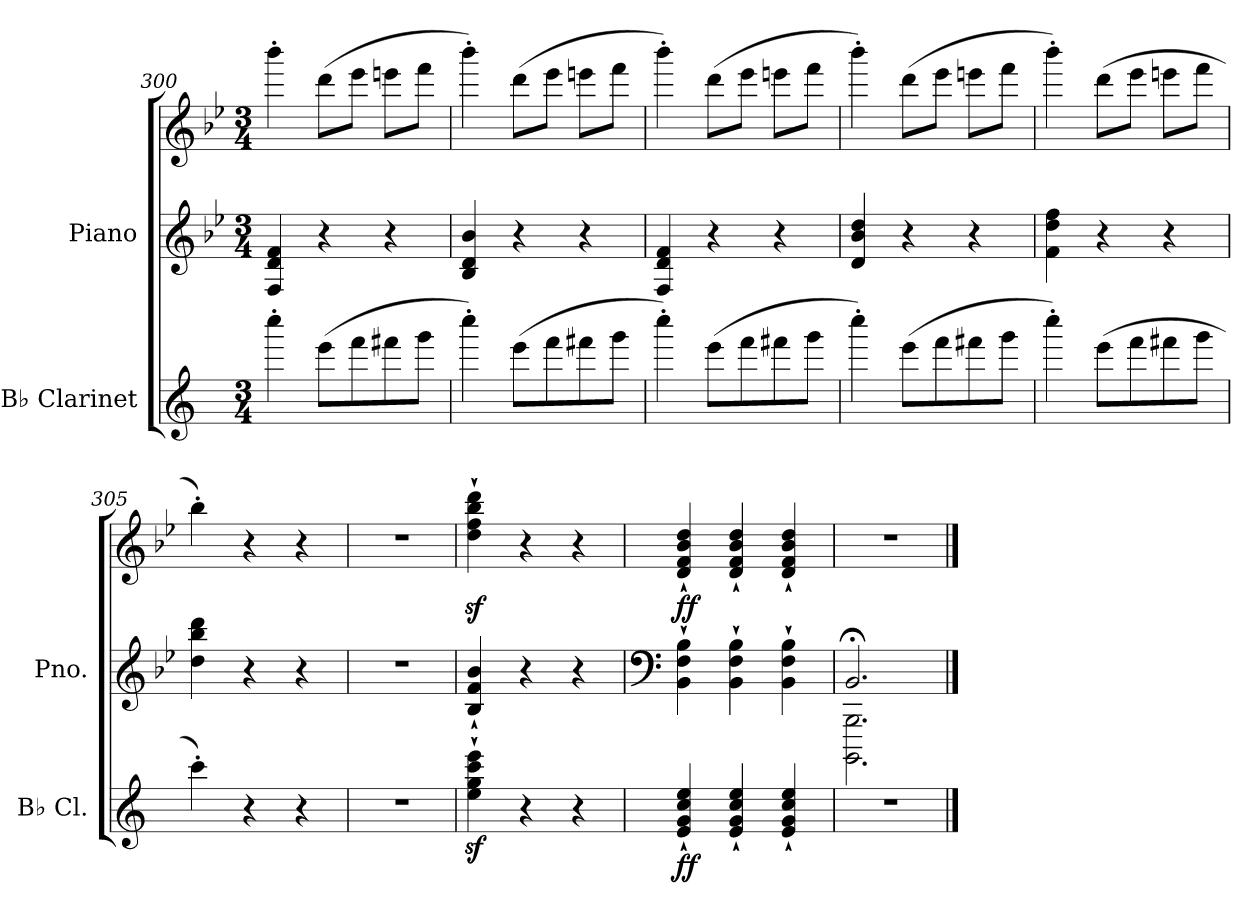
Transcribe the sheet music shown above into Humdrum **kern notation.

**kern	**dynam	**kern	**kern	**dynam
*part2	*part2	*part1	*part1	*part1
*staff3	*staff3	*staff2	*staff1	*staff1/2
*I"B♭ Clarinet	*	*I"Piano	*	*
*I'B♭ Cl.	*	*I'Pno.	*	*
*clefG2	*	*clefG2	*clefG2	*
*ITrd1c2	*	*	*	*
*k[b-e-]	*	*k[b-e-]	*k[b-e-]	*
*M3/4	*	*M3/4	*M3/4	*
=300	=300	=300	=300	=300
4bbb-'\	.	4F/ 4d/ 4f/	4bbb-'\	.
(>8ddd\L	.	4r	(>8ddd\L	.
8eee-\	.	.	8eee-\J	.
8eeen\	.	4r	8eeen\L	.
8fff\J	.	.	8fff\J	.
=301	=301	=301	=301	=301
4bbb-'\)	.	4B-/ 4d/ 4b-/	4bbb-'\)	.
(>8ddd\L	.	4r	(>8ddd\L	.
8eee-\	.	.	8eee-\J	.
8eeen\	.	4r	8eeen\L	.
8fff\J	.	.	8fff\J	.
=302	=302	=302	=302	=302
4bbb-'\)	.	4F/ 4d/ 4f/	4bbb-'\)	.
(>8ddd\L	.	4r	(>8ddd\L	.
8eee-\	.	.	8eee-\J	.
8eeen\	.	4r	8eeen\L	.
8fff\J	.	.	8fff\J	.
=303	=303	=303	=303	=303
4bbb-'\)	.	4d/ 4b-/ 4dd/	4bbb-'\)	.
(>8ddd\L	.	4r	(>8ddd\L	.
8eee-\	.	.	8eee-\J	.
8eeen\	.	4r	8eeen\L	.
8fff\J	.	.	8fff\J	.
=304	=304	=304	=304	=304
4bbb-'\)	.	4f\ 4dd\ 4ff\	4bbb-'\)	.
(>8ddd\L	.	4r	(>8ddd\L	.
8eee-\	.	.	8eee-\J	.
8eeen\	.	4r	8eeen\L	.
8fff\J	.	.	8fff\J	.
=305	=305	=305	=305	=305
4bb-'\)	.	4dd\ 4bb-\ 4ddd\	4bb-'\)	.
4r	.	4r	4r	.
4r	.	4r	4r	.
!!LO:LB:g=z
=306	=306	=306	=306	=306
2.r	.	2.r	2.r	.
=307	=307	=307	=307	=307
4dd\z<` 4ff\z<` 4bb-\z<` 4ddd\z<`	.	4B-/` 4f/` 4b-/`	4dd\z<` 4ff\z<` 4bb-\z<` 4ddd\z<`	.
4r	.	4r	4r	.
4r	.	4r	4r	.
=308	=308	=308	=308	=308
*	*	*clefF4	*	*
!	!LO:DY:b	!	!	!LO:DY:b
4d/` 4f/` 4b-/` 4dd/`	ff	4BB-\` 4F\` 4B-\`	4d/` 4f/` 4b-/` 4dd/`	ff
4d/` 4f/` 4b-/` 4dd/`	.	4BB-\` 4F\` 4B-\`	4d/` 4f/` 4b-/` 4dd/`	.
4d/` 4f/` 4b-/` 4dd/`	.	4BB-\` 4F\` 4B-\`	4d/` 4f/` 4b-/` 4dd/`	.
=309	=309	=309	=309	=309
*	*	*^	*	*
2.r	.	2.BB-;</	2.BBBB-\ 2.BBB-\	2.r	.
*	*	*v	*v	*	*
==	==	==	==	==
*-	*-	*-	*-	*-
